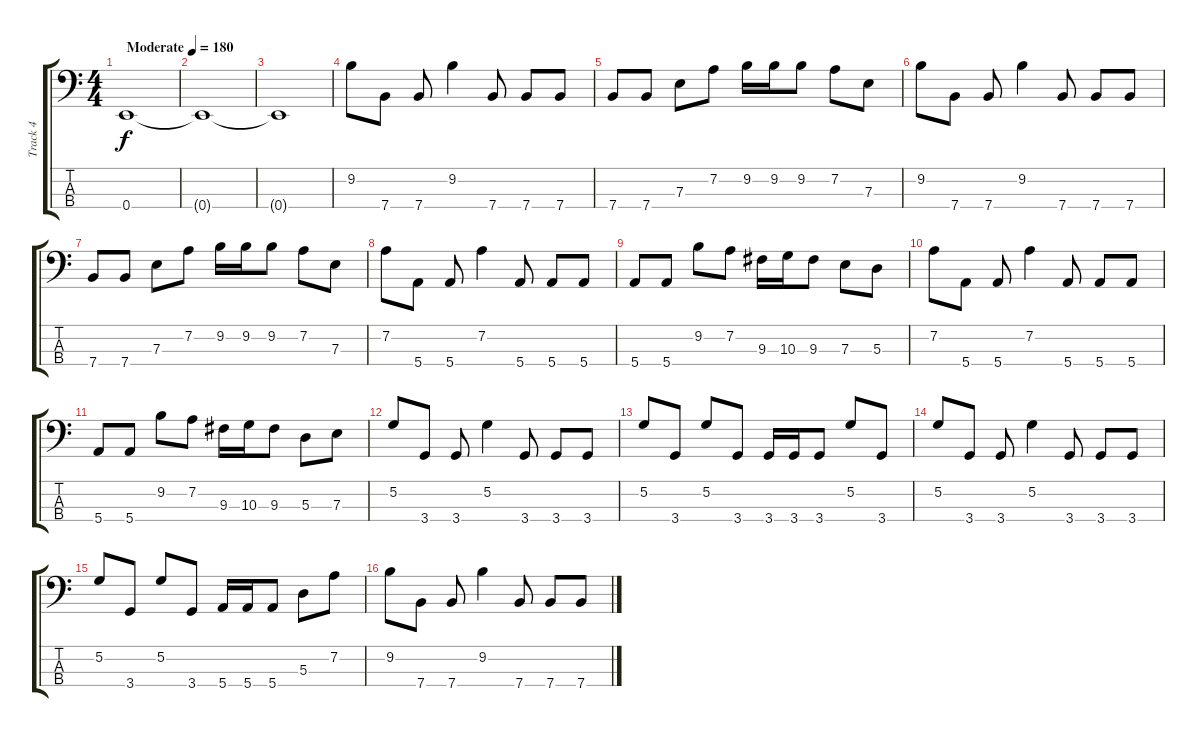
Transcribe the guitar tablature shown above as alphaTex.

\track ("Track 4" "Track 4") {instrument electricbassfinger}
\staff {score tabs}
\tuning (G2 D2 A1 E1) {hide}
\ts (4 4)
\tempo (180 "Moderate")
\clef f4
\ks c
0.4.1{dy f instrument electricbassfinger} |
0.4{t}.1 |
0.4{t}.1 |
9.2.8 7.4.8 7.4.8 9.2.4 7.4.8 7.4.8 7.4.8 |
7.4.8 7.4.8 7.3.8 7.2.8 9.2.16 9.2.16 9.2.8 7.2.8 7.3.8 |
9.2.8 7.4.8 7.4.8 9.2.4 7.4.8 7.4.8 7.4.8 |
7.4.8 7.4.8 7.3.8 7.2.8 9.2.16 9.2.16 9.2.8 7.2.8 7.3.8 |
7.2.8 5.4.8 5.4.8 7.2.4 5.4.8 5.4.8 5.4.8 |
5.4.8 5.4.8 9.2.8 7.2.8 9.3.16 10.3.16 9.3.8 7.3.8 5.3.8 |
7.2.8 5.4.8 5.4.8 7.2.4 5.4.8 5.4.8 5.4.8 |
5.4.8 5.4.8 9.2.8 7.2.8 9.3.16 10.3.16 9.3.8 5.3.8 7.3.8 |
5.2.8 3.4.8 3.4.8 5.2.4 3.4.8 3.4.8 3.4.8 |
5.2.8 3.4.8 5.2.8 3.4.8 3.4.16 3.4.16 3.4.8 5.2.8 3.4.8 |
5.2.8 3.4.8 3.4.8 5.2.4 3.4.8 3.4.8 3.4.8 |
5.2.8 3.4.8 5.2.8 3.4.8 5.4.16 5.4.16 5.4.8 5.3.8 7.2.8 |
9.2.8 7.4.8 7.4.8 9.2.4 7.4.8 7.4.8 7.4.8
